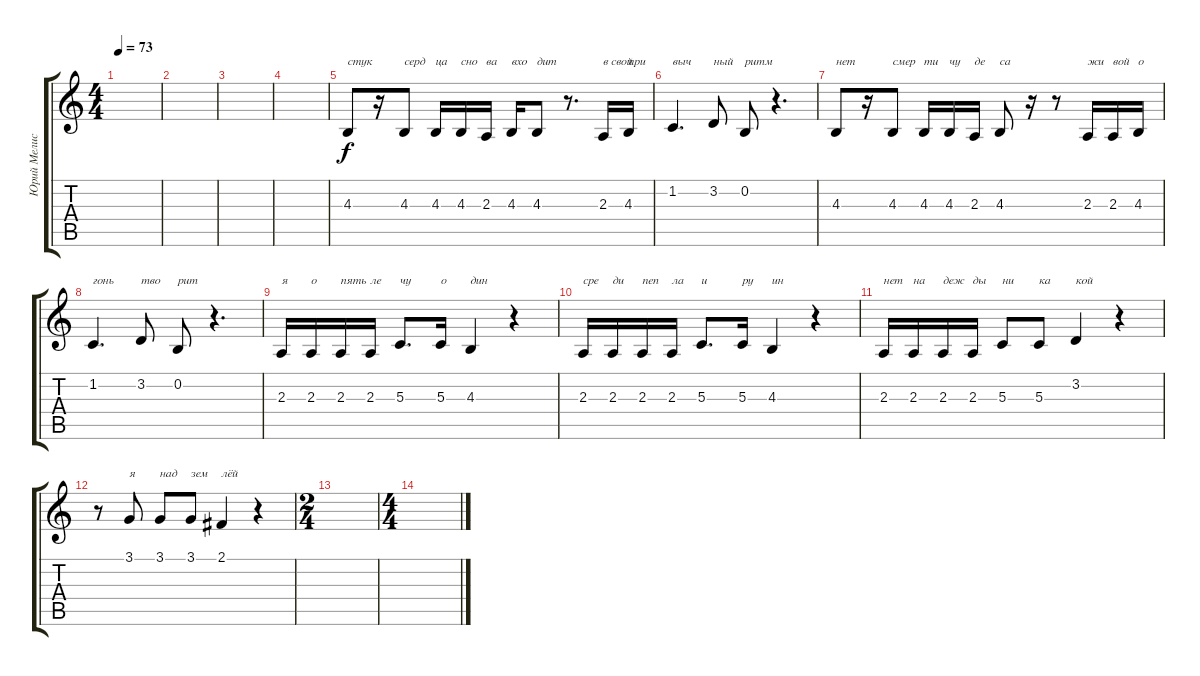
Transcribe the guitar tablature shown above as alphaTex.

\track ("Юрий Мелисов" "Юрий Мелис") {instrument bassoon}
\staff {score tabs}
\tuning (E4 B3 G3 D3 A2 E2) {hide}
\ts (4 4)
\tempo 73
\clef g2
\ks c
|
|
|
|
4.3.8{txt "стук"} r.16 4.3.8{txt "серд"} 4.3.16{txt "ца"} 4.3.16{txt "сно"} 2.3.16{txt "ва"} 4.3.16{txt "вхо"} 4.3.8{txt "дит"} r.8{d} 2.3.16{txt "в свой"} 4.3.16{txt "при"} |
1.2.4{d txt "выч"} 3.2.8{txt "ный"} 0.2.8{txt "ритм"} r.4{d} |
4.3.8{txt "нет"} r.16 4.3.8{txt "смер"} 4.3.16{txt "ти"} 4.3.16{txt "чу"} 2.3.16{txt "де"} 4.3.8{txt "са"} r.16 r.8 2.3.16{txt "жи"} 2.3.16{txt "вой"} 4.3.16{txt "о"} |
1.2.4{d txt "гонь"} 3.2.8{txt "тво"} 0.2.8{txt "рит"} r.4{d} |
2.3.16{txt "я"} 2.3.16{txt "о"} 2.3.16{txt "пять"} 2.3.16{txt "ле"} 5.3.8{d txt "чу"} 5.3.16{txt "о"} 4.3.4{txt "дин"} r.4 |
2.3.16{txt "сре"} 2.3.16{txt "ди"} 2.3.16{txt "пеп"} 2.3.16{txt "ла"} 5.3.8{d txt "и"} 5.3.16{txt "ру"} 4.3.4{txt "ин"} r.4 |
2.3.16{txt "нет"} 2.3.16{txt "на"} 2.3.16{txt "деж"} 2.3.16{txt "ды"} 5.3.8{txt "ни"} 5.3.8{txt "ка"} 3.2.4{txt "кой"} r.4 |
r.8 3.1.8{txt "я"} 3.1.8{txt "над"} 3.1.8{txt "зем"} 2.1.4{txt "лёй"} r.4 |
\ts (2 4)
|
\ts (4 4)
